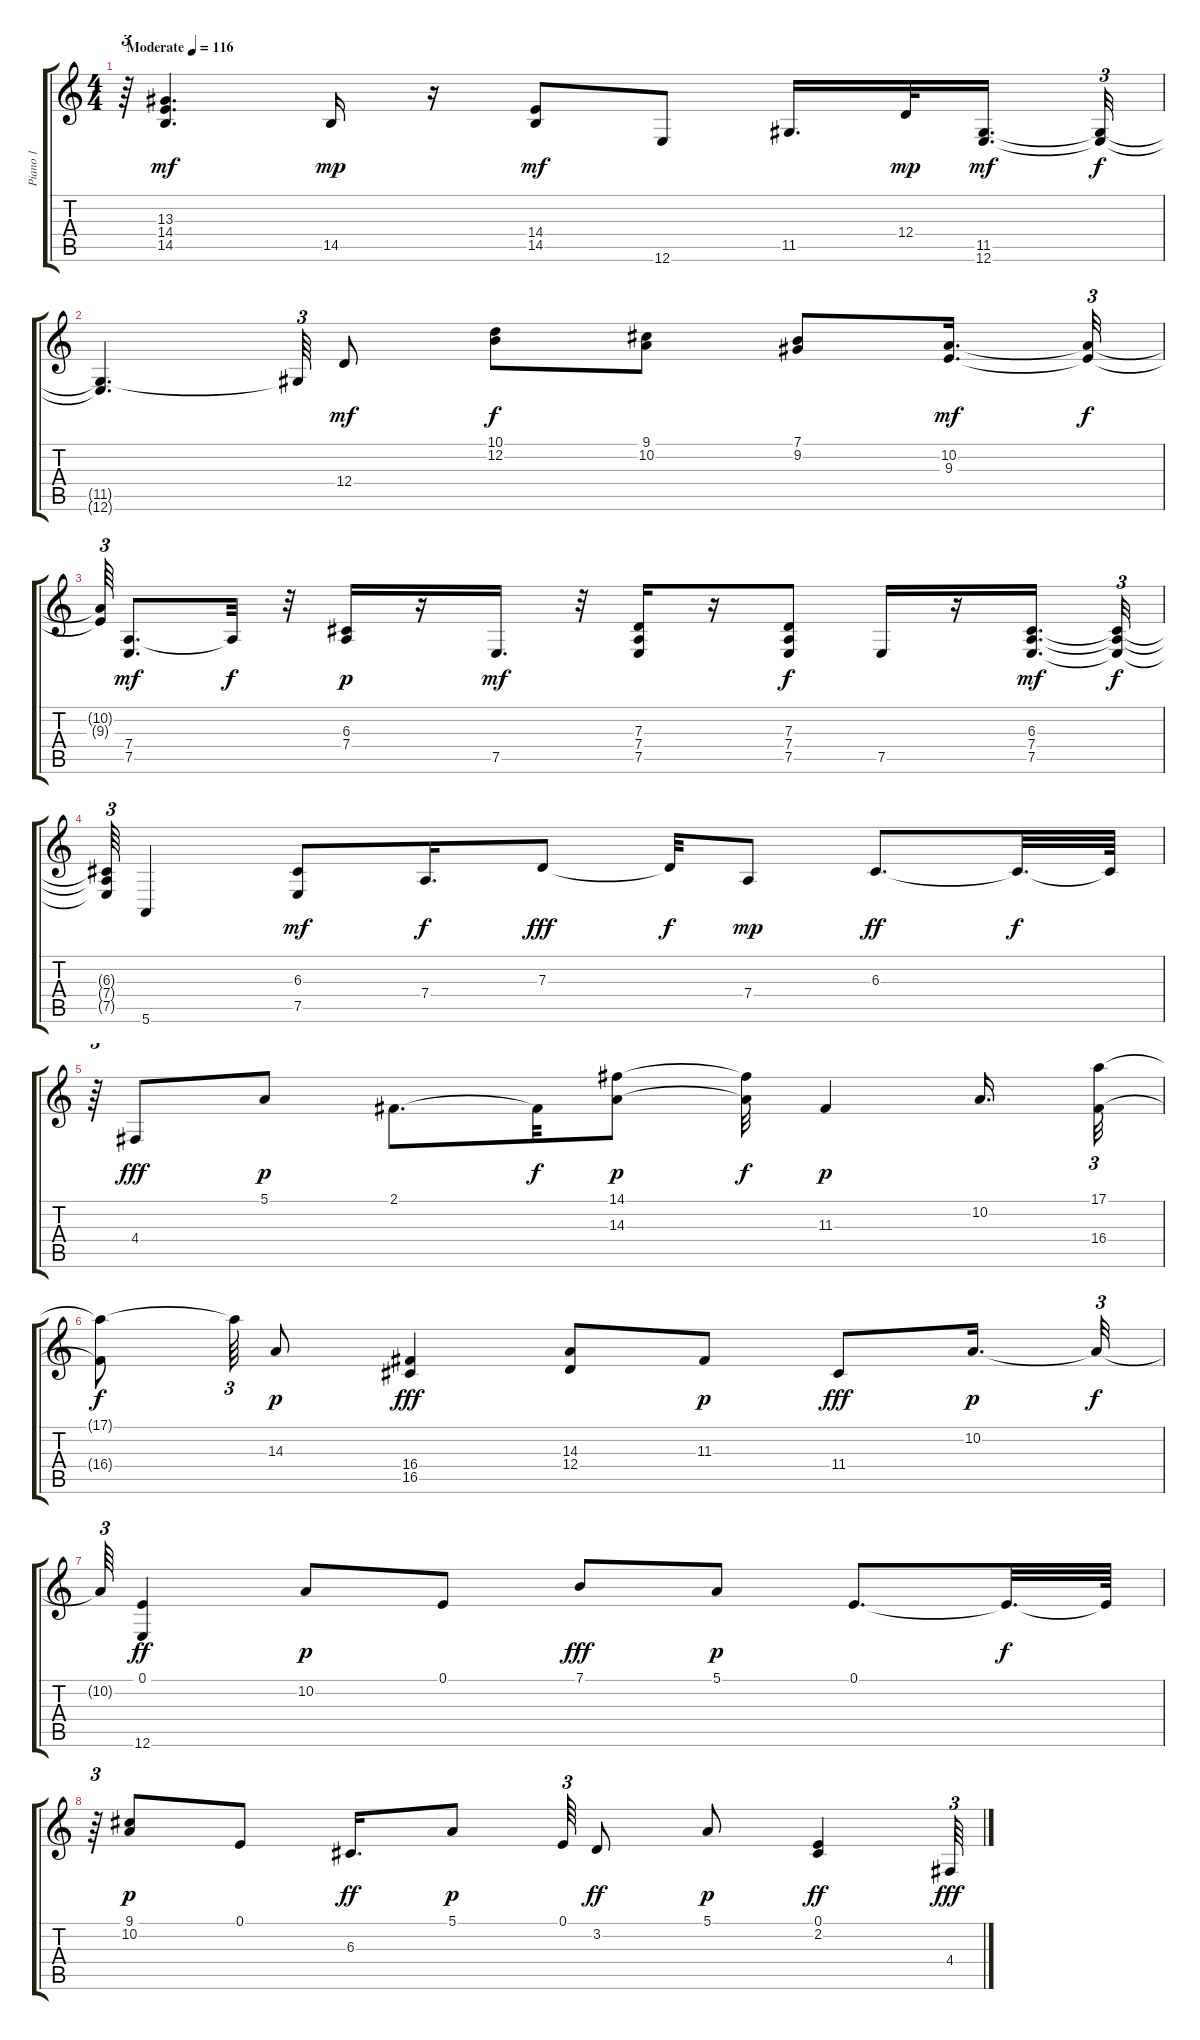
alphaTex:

\track ("Piano 1 " "Piano 1 ") {instrument acousticgrandpiano}
\staff {score tabs}
\tuning (E4 B3 G3 D3 A2 E2) {hide}
\ts (4 4)
\tempo (116 "Moderate")
\clef g2
\ks c
r.64{tu (3 2) dy mf instrument acousticgrandpiano} (13.3 14.4 14.5).4{d} 14.5.16{dy mp} r.16 (14.4 14.5).8{dy mf} 12.6.8 11.5.16{d} 12.4.32{dy mp} (11.5 12.6).16{d dy mf} (11.5{t} 12.6{t}).32{tu (3 2) dy f} |
(11.5{t} 12.6{t}).4{d} 11.5{t}.64{tu (3 2)} 12.4.8{dy mf} (10.1 12.2).8{dy f} (9.1 10.2).8 (7.1 9.2).8 (10.2 9.3).16{d dy mf} (10.2{t} 9.3{t}).32{tu (3 2) dy f} |
(10.2{t} 9.3{t}).64{tu (3 2)} (7.4 7.5).8{d dy mf} 7.4{t}.32{dy f} r.32 (6.3 7.4).16{dy p} r.16 7.5.16{d dy mf} r.32 (7.3 7.4 7.5).16 r.16 (7.3 7.4 7.5).8{dy f} 7.5.16 r.16 (6.3 7.4 7.5).16{d dy mf} (6.3{t} 7.4{t} 7.5{t}).32{tu (3 2) dy f} |
(6.3{t} 7.4{t} 7.5{t}).64{tu (3 2)} 5.6.4 (6.3 7.5).8{dy mf} 7.4.16{d dy f} 7.3.8{dy fff} 7.3{t}.32{dy f} 7.4.8{dy mp} 6.3.8{d dy ff} 6.3{t}.32{d dy f} 6.3{t}.64 |
r.64{tu (3 2)} 4.4.8{dy fff} 5.1.8{dy p} 2.1.8{d} 2.1{t}.32{dy f} (14.1 14.3).8{dy p} (14.1{t} 14.3{t}).32{dy f} 11.3.4{dy p} 10.2.16{d} (17.1 16.4).32{tu (3 2)} |
(17.1{t} 16.4{t}).8{dy f} 17.1{t}.64{tu (3 2)} 14.3.8{dy p} (16.4 16.5).4{dy fff} (14.3 12.4).8 11.3.8{dy p} 11.4.8{dy fff} 10.2.16{d dy p} 10.2{t}.32{tu (3 2) dy f} |
10.2{t}.64{tu (3 2)} (0.1 12.6).4{dy ff} 10.2.8{dy p} 0.1.8 7.1.8{dy fff} 5.1.8{dy p} 0.1.8{d} 0.1{t}.32{d dy f} 0.1{t}.64 |
r.64{tu (3 2)} (9.1 10.2).8{dy p} 0.1.8 6.3.16{d dy ff} 5.1.8{dy p} 0.1.64{tu (3 2)} 3.2.8{dy ff} 5.1.8{dy p} (0.1 2.2).4{dy ff} 4.4.64{tu (3 2) dy fff}
